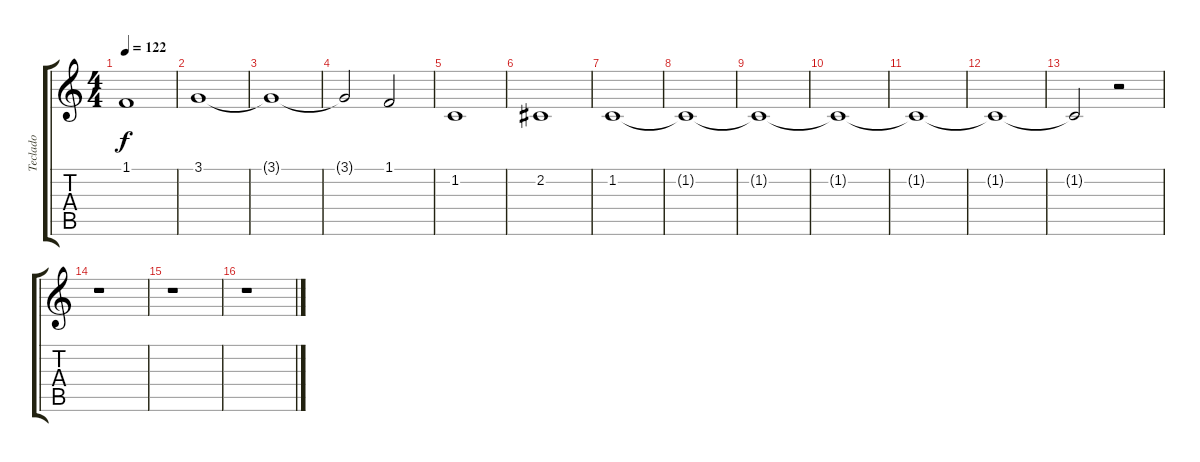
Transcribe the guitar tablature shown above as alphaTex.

\track ("Teclado" "Teclado") {instrument synthstrings1}
\staff {score tabs}
\tuning (E4 B3 G3 D3 A2 E2) {hide}
\ts (4 4)
\tempo 122
\clef g2
\ks c
1.1{t}.1{dy f} |
3.1.1 |
3.1{t}.1 |
3.1{t}.2 1.1.2 |
1.2.1 |
2.2.1 |
1.2.1 |
1.2{t}.1 |
1.2{t}.1 |
1.2{t}.1 |
1.2{t}.1 |
1.2{t}.1 |
1.2{t}.2 r.2 |
r.1 |
r.1 |
r.1
